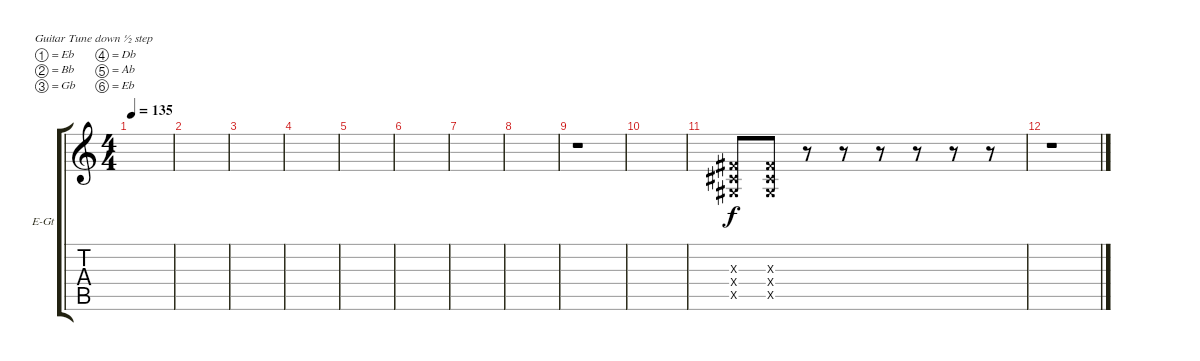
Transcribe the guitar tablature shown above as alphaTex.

\defaultSystemsLayout 4
\bracketExtendMode groupsimilarinstruments
\firstSystemTrackNameOrientation horizontal
\otherSystemsTrackNameOrientation horizontal
\track ("Electric Guitar" "E-Gt") {instrument overdrivenguitar}
\staff {score tabs}
\tuning (Eb4 Bb3 Gb3 Db3 Ab2 Eb2)
\ts (4 4)
\tempo 135
\clef g2
\ks c
|
|
|
|
|
|
|
|
r.1 |
|
(0.5{x} 0.4{x} 0.3{x}).8 (0.4{x} 0.3{x} 0.5{x}).8 r.8 r.8 r.8 r.8 r.8 r.8 |
r.1
